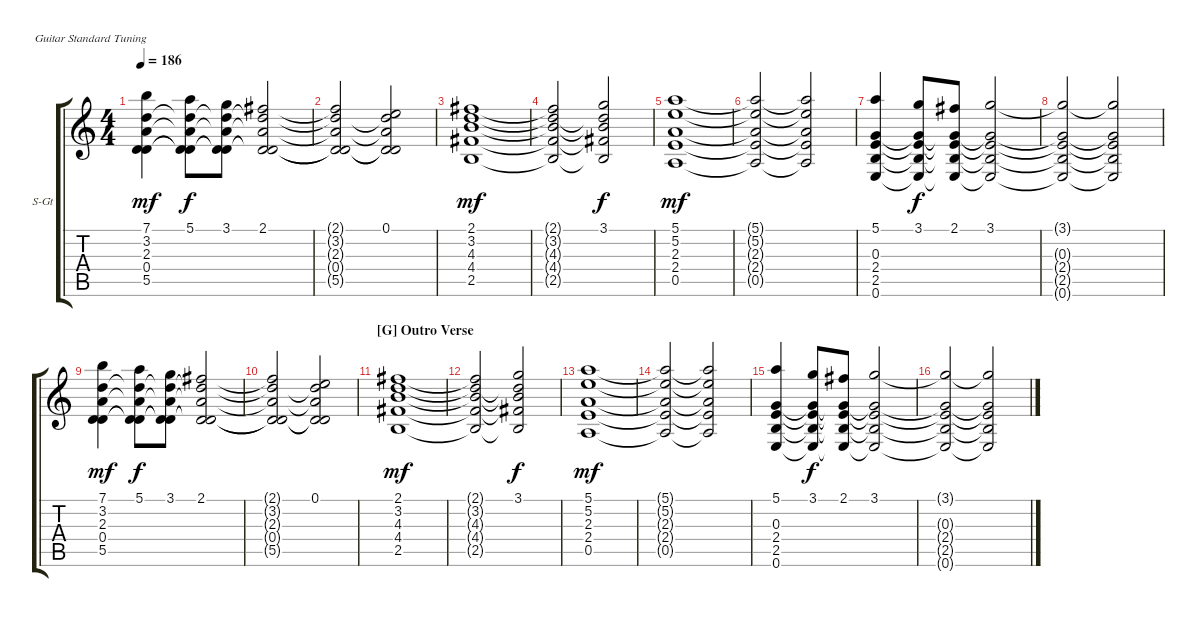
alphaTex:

\defaultSystemsLayout 4
\bracketExtendMode groupsimilarinstruments
\firstSystemTrackNameOrientation horizontal
\otherSystemsTrackNameOrientation horizontal
\track ("Violin orchestra" "S-Gt") {instrument acousticguitarsteel}
\staff {score tabs}
\tuning (E4 B3 G3 D3 A2 E2)
\ts (4 4)
\tempo 186
\clef g2
\ks c
(7.1 5.5 0.4 2.3 3.2).4{dy mf} (5.1 3.2{t} 2.3{t} 0.4{t} 5.5{t}).8{dy f} (3.1 3.2{t} 2.3{t} 0.4{t} 5.5{t}).8 (2.1 3.2{t} 2.3{t} 0.4{t} 5.5{t}).2 |
(2.1{t} 3.2{t} 2.3{t} 0.4{t} 5.5{t}).2 (0.1 3.2{t} 2.3{t} 0.4{t} 5.5{t}).2 |
(2.5 4.4 4.3 3.2 2.1).1{dy mf} |
(2.5{t} 4.4{t} 4.3{t} 3.2{t} 2.1{t}).2 (3.1 2.5{t} 4.4{t} 4.3{t} 3.2{t}).2{dy f} |
(5.1 5.2 2.3 2.4 0.5).1{dy mf} |
(5.2{t} 5.1{t} 2.3{t} 2.4{t} 0.5{t}).2 (0.5{t} 2.4{t} 2.3{t} 5.2{t} 5.1{t}).2 |
(5.1 0.6 2.5 2.4 0.3).4 (3.1 0.6{t} 2.5{t} 2.4{t} 0.3{t}).8{dy f} (2.1 0.6{t} 2.5{t} 2.4{t} 0.3{t}).8 (3.1 0.6{t} 2.5{t} 2.4{t} 0.3{t}).2 |
(3.1{t} 0.6{t} 2.5{t} 2.4{t} 0.3{t}).2 (3.1{t} 0.6{t} 2.5{t} 2.4{t} 0.3{t}).2 |
(7.1 5.5 0.4 2.3 3.2).4{dy mf} (5.1 3.2{t} 2.3{t} 0.4{t} 5.5{t}).8{dy f} (3.1 3.2{t} 2.3{t} 0.4{t} 5.5{t}).8 (2.1 3.2{t} 2.3{t} 0.4{t} 5.5{t}).2 |
(2.1{t} 3.2{t} 2.3{t} 0.4{t} 5.5{t}).2 (0.1 3.2{t} 2.3{t} 0.4{t} 5.5{t}).2 |
\section ("G" "Outro Verse")
(2.5 4.4 4.3 3.2 2.1).1{dy mf} |
(2.5{t} 4.4{t} 4.3{t} 3.2{t} 2.1{t}).2 (3.1 2.5{t} 4.4{t} 4.3{t} 3.2{t}).2{dy f} |
(5.1 5.2 2.3 2.4 0.5).1{dy mf} |
(5.2{t} 5.1{t} 2.3{t} 2.4{t} 0.5{t}).2 (0.5{t} 2.4{t} 2.3{t} 5.2{t} 5.1{t}).2 |
(5.1 0.6 2.5 2.4 0.3).4 (3.1 0.6{t} 2.5{t} 2.4{t} 0.3{t}).8{dy f} (2.1 0.6{t} 2.5{t} 2.4{t} 0.3{t}).8 (3.1 0.6{t} 2.5{t} 2.4{t} 0.3{t}).2 |
(3.1{t} 0.6{t} 2.5{t} 2.4{t} 0.3{t}).2 (3.1{t} 0.6{t} 2.5{t} 2.4{t} 0.3{t}).2
